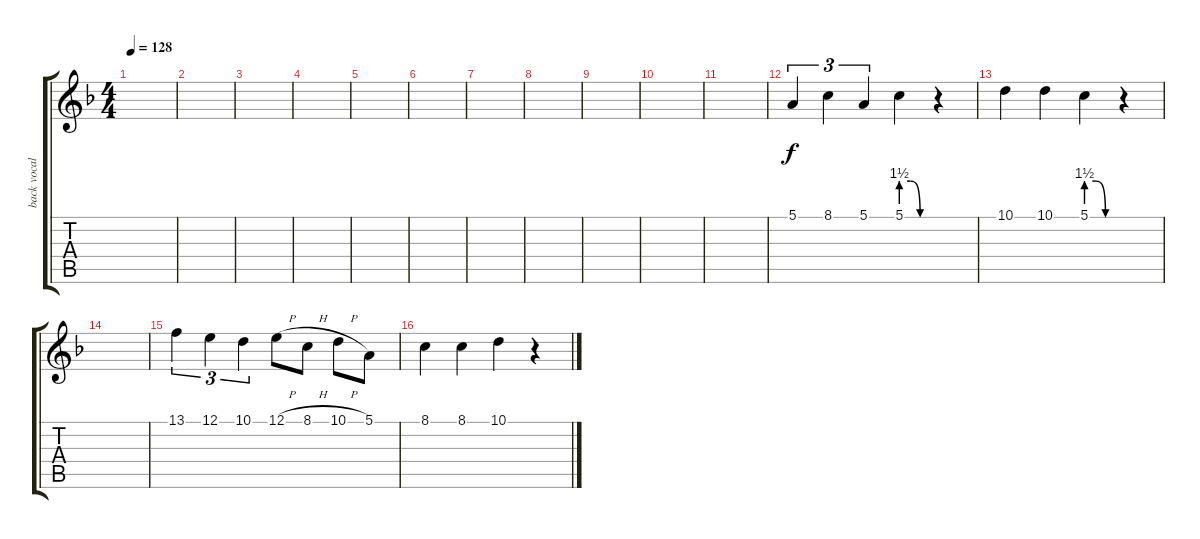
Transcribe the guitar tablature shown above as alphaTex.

\track ("back vocal" "back vocal") {instrument panflute}
\staff {score tabs}
\tuning (E4 B3 G3 D3 A2 E2) {hide}
\ts (4 4)
\tempo 128
\clef g2
\ks f
|
|
|
|
|
|
|
|
|
|
|
5.1.4{tu (3 2) volume 11} 8.1.4{tu (3 2)} 5.1.4{tu (3 2)} 5.1{be (custom 0 6 20 6 40 0 60 0)}.4 r.4 |
10.1.4 10.1.4 5.1{be (custom 0 6 20 6 40 0 60 0)}.4 r.4 |
|
13.1.4{tu (3 2)} 12.1.4{tu (3 2)} 10.1.4{tu (3 2)} 12.1{h}.8 8.1{h}.8 10.1{h}.8 5.1.8 |
8.1.4 8.1.4 10.1.4 r.4
